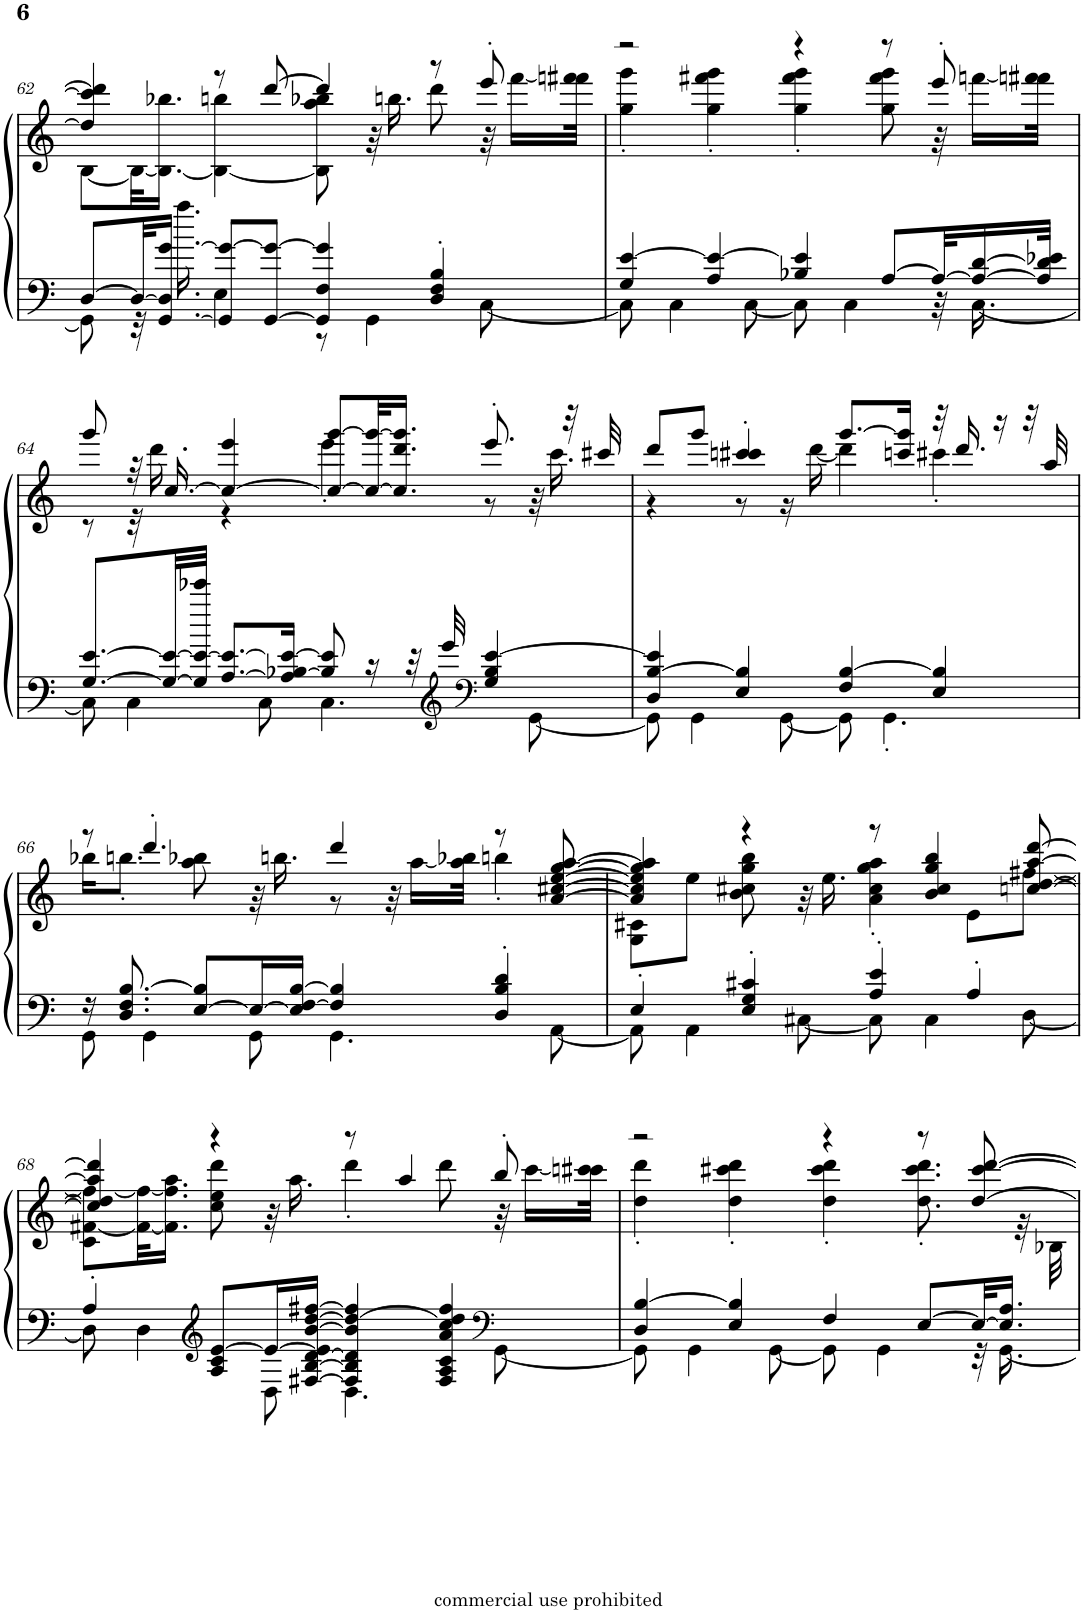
**kern	**kern
*part1	*part1
*staff2	*staff1
*I"Piano, Railroad Blues - QRS Word Roll #1141	*
*I'Pno.	*
!!LO:PB:g=z
*clefF4	*clefG2
*k[]	*k[]
*M4/4	*M4/4
=62	=62
*^	*^
[8D/L	8GG\]	4dd/] 4ccc#/] 4ddd/]	[8B\L
32D/KL_	32r	.	32B\KL_
[16.GG/ 16.D/] [16.g/JJ	16.aa\	.	16.B\_ 16.bb-X\JJ
8GG/] 8g/_L	4E\	8r	4B\_ 4bbn\
[8GG/ 8g/_J	.	[8ddd/	.
4GG/] 4F/ 4g/]	8r	4ddd/]	8B\] 8aa\ 8bb-X\
.	4GG\	.	32r
.	.	.	16.bbn\
4D/' 4F/' 4B/'	.	8r	8ddd\
.	[8C\	8eee'/	32r
.	.	.	[16fff\LL
.	.	.	32fffn\] 32fff#X\JJk
=63	=63	=63	=63
4G/ [4e/	8C\]	2r	4gg\' 4ggg\'
.	4C\	.	.
4A/ 4e/_	.	.	4gg\' 4fff#X\' 4ggg\'
.	[8C\	.	.
4B-X/ 4e/]	8C\]	4r	4gg\' 4fff#\' 4ggg\'
.	4C\	.	.
[8A/L	.	8r	8gg\ 8fff#\ 8ggg\
32A/KL_	32r	8eee'/	32r
16A/_ [16d/	[16.C\	.	[16fffn\LL
32A/] 32d/] 32e-X/JJk	.	.	32fffn\] 32fff#X\JJk
!!LO:LB:g=z	!!
=64	=64	=64	=64
[8.G/ [8.e/L	8C\]	8ggg/	8r
.	4C\	32r	32r
.	.	[16.cc/	16.ddd\
32G/_ 32e/_LL	.	.	.
32G/] 32e/_ 32eee-X/JJJ	.	.	.
[8.A/ 8.e/_L	.	4cc/_ 4eee/	4r
.	8C\	.	.
16A/] [16B-X/ 16e/_Jk	.	.	.
8B-/] 8e/]	4.C\	8cc/_ [8ggg/L	4eee'\
16r	.	32cc/_ 32ggg/_KL	.
.	.	16.cc/] 16.ddd/ 16.ggg/]JJ	.
32r	.	.	.
*clefG2	*	*	*
32eee-/	.	.	.
*clefF4	*	*	*
4G/ 4B-/ [4e/	.	8.eee'/	8r
.	[8GG\	.	32r
.	.	.	16.ccc\
.	.	32r	.
.	.	32ccc#X/	.
=65	=65	=65	=65
4D/ [4B/ 4e/]	8GG\]	8ddd/L	4r
.	4GG\	8ggg/J	.
4E/ 4B/]	.	4cccn/' 4ccc#X/'	8r
.	[8GG\	.	16r
.	.	.	[16ddd\
4F/ [4B/	8GG\]	[8.ggg/L	4ddd\]
.	4.GG'\	.	.
.	.	16cccn/ 16ggg/]Jk	.
4E/ 4B/]	.	32r	4ccc#X'\
.	.	16.ddd/	.
.	.	16r	.
.	.	32r	.
.	.	32aa/	.
!!LO:LB:g=z	!!
=66	=66	=66	=66
16r	8GG\	8r	16bb-X\KL
8.D/ 8.F/ [8.B/	.	.	8.bbn'\J
.	4GG\	4.ddd'/	.
[8E/ 8B/]L	.	.	8aa\ 8bb-X\
16E/L_	8GG\	.	32r
.	.	.	16.bbn\
16E/] [16F/ [16B/JJ	.	.	.
4F/] 4B/]	4.GG\	4ddd/	8r
.	.	.	32r
.	.	.	[16aa\LL
.	.	.	32aa\] 32bb-X\JJk
4D/' 4B/' 4d/'	.	8r	4bbn'\
.	[8AA\	[8a/ [8cc#X/ [8ee/ [8gg/ [8aa/	.
=67	=67	=67	=67
4E'/	8AA\]	4a/] 4cc#/] 4ee/] 4gg/] 4aa/]	8G\ 8c#X\L
.	4AA\	.	8ee\J
4E/' 4G/' 4c#X/'	.	4r	8b\ 8cc#X\ 8gg\ 8bb\
.	[8C#X\	.	32r
.	.	.	16.ee\
4A/' 4e/'	8C#\]	8r	4a\' 4cc#\' 4gg\' 4aa\'
.	4C#\	4b/ 4cc#/ 4gg/ 4bb/	.
4A'/	.	.	8e\L
.	[8D\	[8ccn/ [8dd/ [8aa/ [8ddd/	[8ff#X\J
!!LO:LB:g=z	!!
=68	=68	=68	=68
4A'/	8D\]	4cc/] 4dd/] 4aa/] 4ddd/]	8c\ [8f#X\ 8ff#\_L
.	4D\	.	32f#\_ 32ff#\_KL
.	.	.	16.f#\] 16.ff#\] 16.aa\JJ
*clefG2	*	*	*
8A/ 8c/ [8e/L	.	4r	8cc\ 8ee\ 8ddd\
16e/L_	8D\	.	32r
.	.	.	16.aa\
[16F#X/ [16B/ [16d/ 16e/] [16b/ [16dd/ [16ff#X/JJ	.	.	.
4F#/] 4B/] 4d/] 4b/] 4dd/_ 4ff#/]	4.D\	8r	4ddd'\
.	.	4aa/	.
4F#/ 4A/ 4c/ 4a/ 4cc/ 4dd/] 4ff#/	.	.	8ddd\
*clefF4	*	*	*
.	[8GG\	8bb'/	32r
.	.	.	[16ccc\LL
.	.	.	32cccn\] 32ccc#X\JJk
=69	=69	=69	=69
4D/ [4B/	8GG\]	2r	4dd\' 4ddd\'
.	4GG\	.	.
4E/ 4B/]	.	.	4dd\' 4ccc#X\' 4ddd\'
.	[8GG\	.	.
4F/	8GG\]	4r	4dd\' 4ccc#\' 4ddd\'
.	4GG\	.	.
[8E/L	.	8r	8.dd\' 8.ccc#\' 8.ddd\'
32E/KL_	32r	[8dd/ [8ccc#/ [8ddd/	.
16.E/] 16.A/JJ	[16.GG\	.	.
.	.	.	32r
.	.	.	32B-X\
*v	*v	*	*
*	*v	*v
=	=
*-	*-
